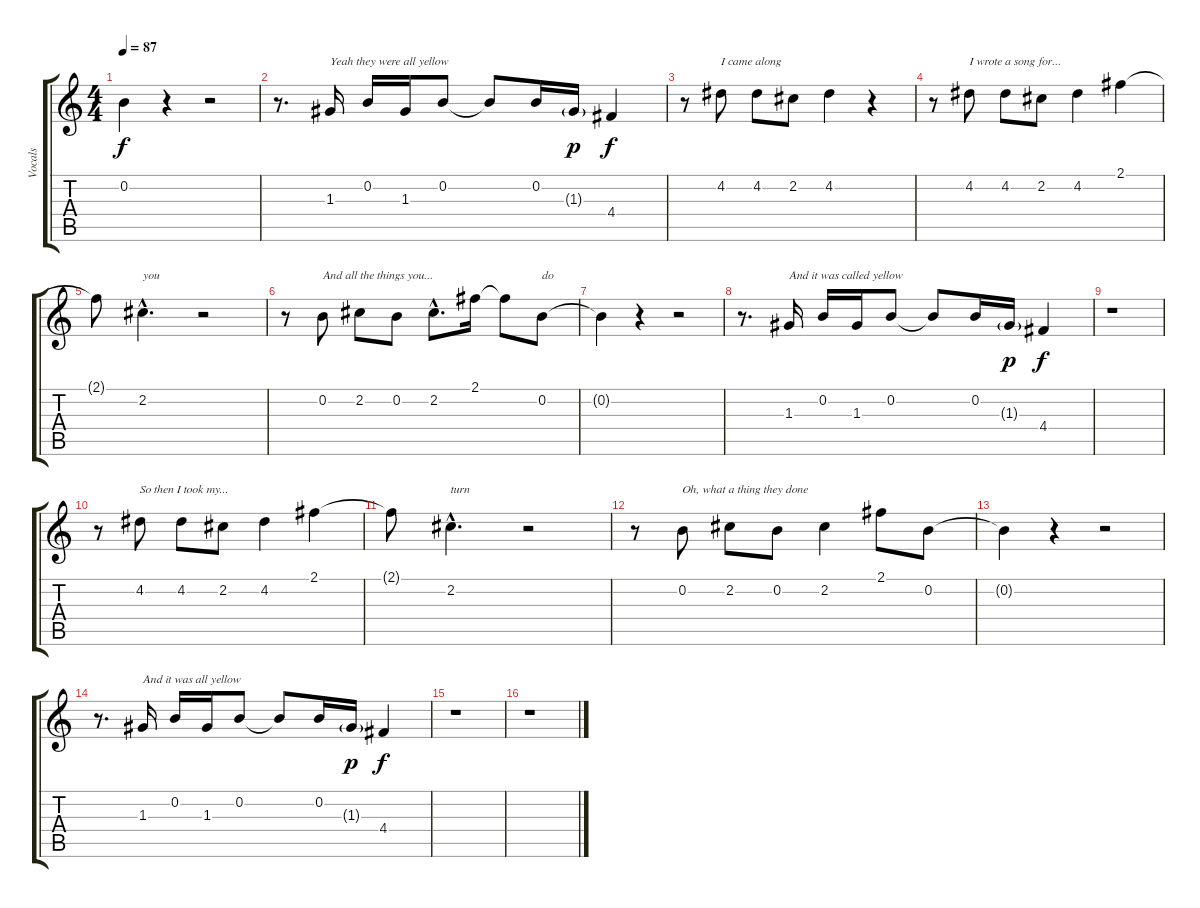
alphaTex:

\track ("Vocals" "Vocals") {instrument overdrivenguitar}
\staff {score tabs}
\tuning (E4 B3 G3 D3 A2 E2) {hide}
\ts (4 4)
\tempo 87
\clef g2
\ks c
0.2{t}.4{dy f} r.4 r.2 |
r.8{d} 1.3.16{txt "Yeah they were all yellow"} 0.2.16 1.3.16 0.2.8 0.2{t}.8 0.2.16 1.3{g}.16{dy p} 4.4.4{dy f} |
r.8 4.2.8{txt "I came along"} 4.2.8 2.2.8 4.2.4 r.4 |
r.8 4.2.8{txt "I wrote a song for..."} 4.2.8 2.2.8 4.2.4 2.1.4 |
2.1{t}.8 2.2{hac}.4{d txt "you"} r.2 |
r.8 0.2.8{txt "And all the things you..."} 2.2.8 0.2.8 2.2{hac}.8{d} 2.1.16 2.1{t}.8 0.2.8{txt "do"} |
0.2{t}.4 r.4 r.2 |
r.8{d} 1.3.16{txt "And it was called yellow"} 0.2.16 1.3.16 0.2.8 0.2{t}.8 0.2.16 1.3{g}.16{dy p} 4.4.4{dy f} |
r.1 |
r.8 4.2.8{txt "So then I took my..."} 4.2.8 2.2.8 4.2.4 2.1.4 |
2.1{t}.8 2.2{hac}.4{d txt "turn"} r.2 |
r.8 0.2.8{txt "Oh, what a thing they done"} 2.2.8 0.2.8 2.2.4 2.1.8 0.2.8 |
0.2{t}.4 r.4 r.2 |
r.8{d} 1.3.16{txt "And it was all yellow"} 0.2.16 1.3.16 0.2.8 0.2{t}.8 0.2.16 1.3{g}.16{dy p} 4.4.4{dy f} |
r.1 |
r.1
